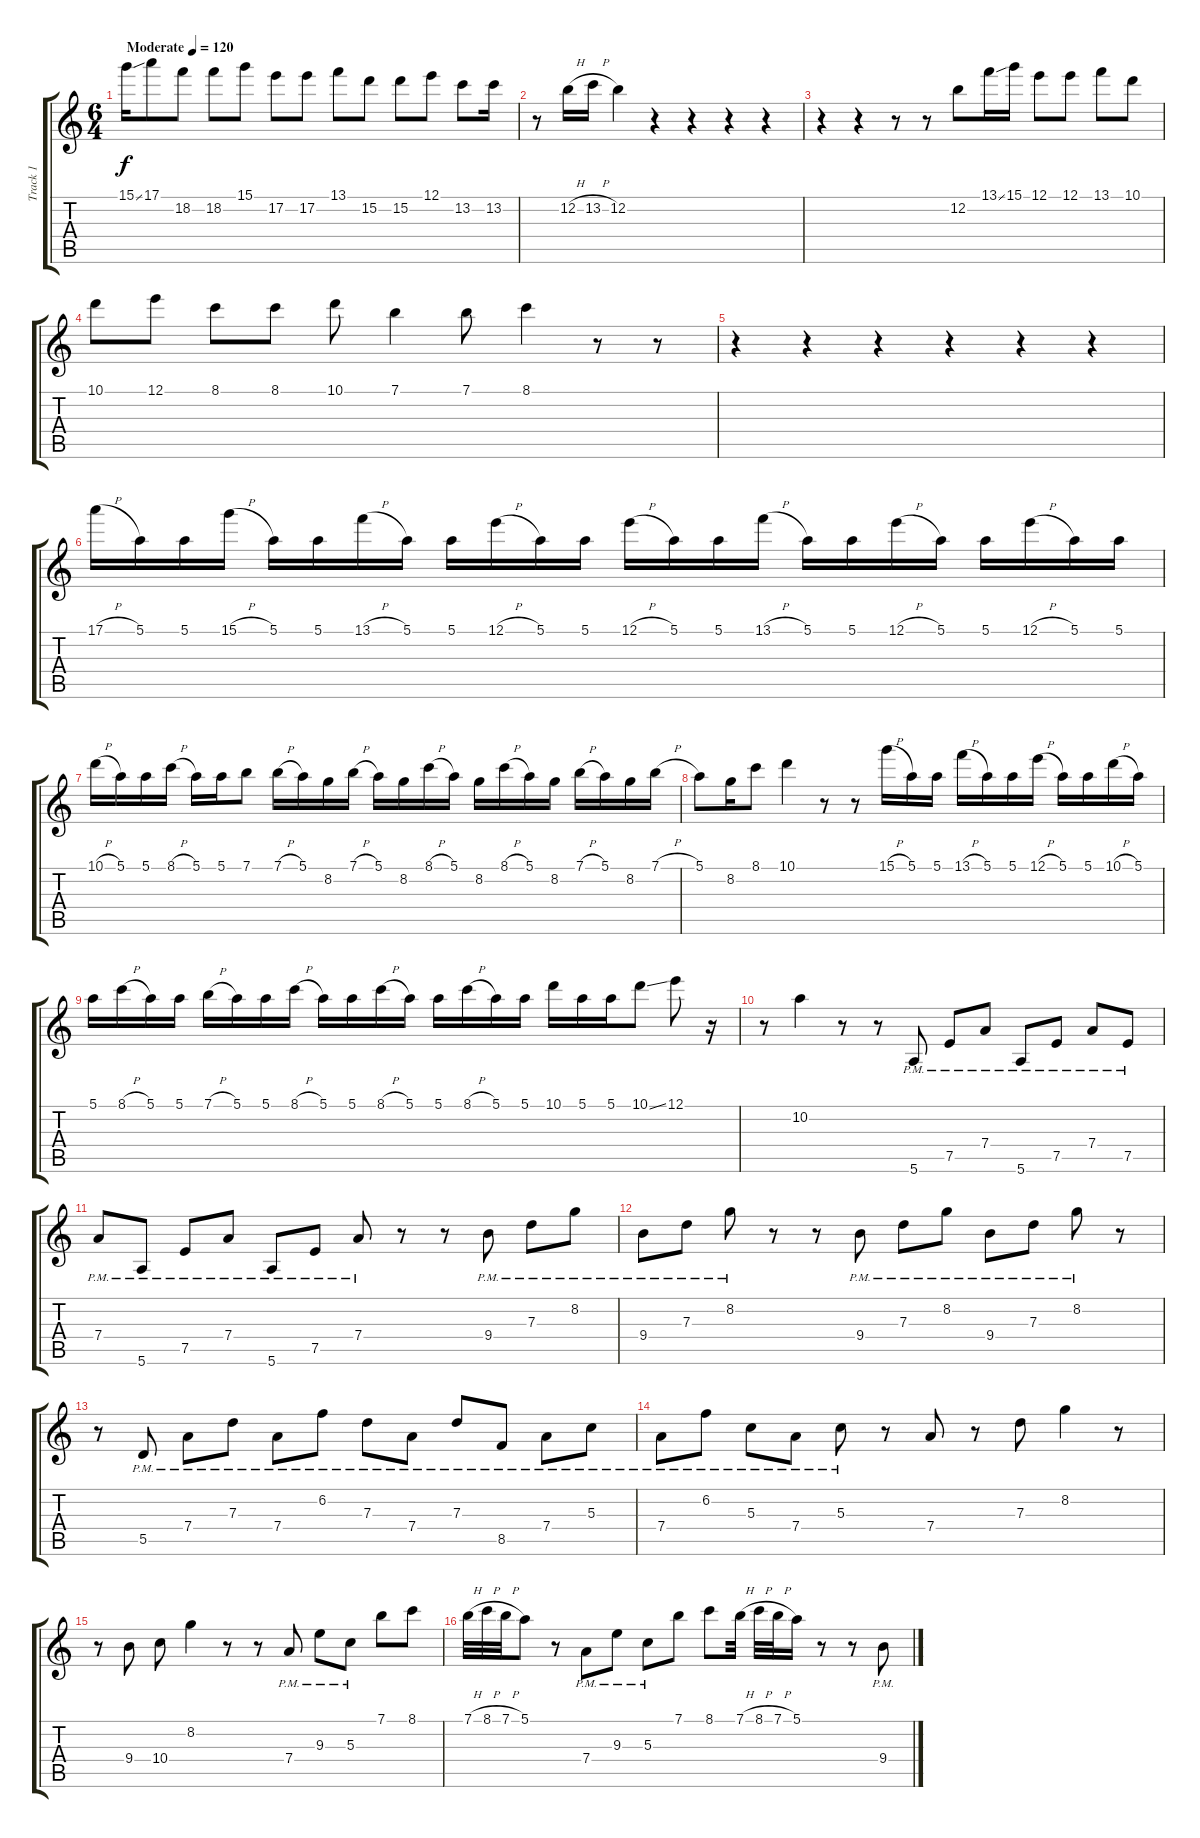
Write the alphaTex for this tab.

\track ("Track 1" "Track 1") {instrument acousticguitarsteel}
\staff {score tabs}
\tuning (E4 B3 G3 D3 A2 E2) {hide}
\ts (6 4)
\tempo (120 "Moderate")
\clef g2
\ks c
15.1{ss}.16{dy f instrument acousticguitarsteel} 17.1.8 18.2.8 18.2.8 15.1.8 17.2.8 17.2.8 13.1.8 15.2.8 15.2.8 12.1.8 13.2.8 13.2.16 |
r.8 12.2{h}.16 13.2{h}.16 12.2.4 r.4 r.4 r.4 r.4 |
r.4 r.4 r.8 r.8 12.2.8 13.1{ss}.16 15.1.16 12.1.8 12.1.8 13.1.8 10.1.8 |
10.1.8 12.1.8 8.1.8 8.1.8 10.1.8 7.1.4 7.1.8 8.1.4 r.8 r.8 |
r.4 r.4 r.4 r.4 r.4 r.4 |
17.1{h}.16 5.1.16 5.1.16 15.1{h}.16 5.1.16 5.1.16 13.1{h}.16 5.1.16 5.1.16 12.1{h}.16 5.1.16 5.1.16 12.1{h}.16 5.1.16 5.1.16 13.1{h}.16 5.1.16 5.1.16 12.1{h}.16 5.1.16 5.1.16 12.1{h}.16 5.1.16 5.1.16 |
10.1{h}.16 5.1.16 5.1.16 8.1{h}.16 5.1.16 5.1.16 7.1.8 7.1{h}.16 5.1.16 8.2.16 7.1{h}.16 5.1.16 8.2.16 8.1{h}.16 5.1.16 8.2.16 8.1{h}.16 5.1.16 8.2.16 7.1{h}.16 5.1.16 8.2.16 7.1{h}.16 |
5.1.8 8.2.16 8.1.8 10.1.4 r.8 r.8 15.1{h}.16 5.1.16 5.1.16 13.1{h}.16 5.1.16 5.1.16 12.1{h}.16 5.1.16 5.1.16 10.1{h}.16 5.1.16 |
5.1.16 8.1{h}.16 5.1.16 5.1.16 7.1{h}.16 5.1.16 5.1.16 8.1{h}.16 5.1.16 5.1.16 8.1{h}.16 5.1.16 5.1.16 8.1{h}.16 5.1.16 5.1.16 10.1.16 5.1.16 5.1.16 10.1{ss}.8 12.1.8 r.16 |
r.8 10.2.4 r.8 r.8 5.6{pm}.8 7.5{pm}.8 7.4{pm}.8 5.6{pm}.8 7.5{pm}.8 7.4{pm}.8 7.5{pm}.8 |
7.4{pm}.8 5.6{pm}.8 7.5{pm}.8 7.4{pm}.8 5.6{pm}.8 7.5{pm}.8 7.4{pm}.8 r.8 r.8 9.4{pm}.8 7.3{pm}.8 8.2{pm}.8 |
9.4{pm}.8 7.3{pm}.8 8.2{pm}.8 r.8 r.8 9.4{pm}.8 7.3{pm}.8 8.2{pm}.8 9.4{pm}.8 7.3{pm}.8 8.2{pm}.8 r.8 |
r.8 5.5{pm}.8 7.4{pm}.8 7.3{pm}.8 7.4{pm}.8 6.2{pm}.8 7.3{pm}.8 7.4{pm}.8 7.3{pm}.8 8.5{pm}.8 7.4{pm}.8 5.3{pm}.8 |
7.4{pm}.8 6.2{pm}.8 5.3{pm}.8 7.4{pm}.8 5.3{pm}.8 r.8 7.4.8 r.8 7.3.8 8.2.4 r.8 |
r.8 9.4.8 10.4.8 8.2.4 r.8 r.8 7.4{pm}.8 9.3{pm}.8 5.3{pm}.8 7.1.8 8.1.8 |
7.1{h}.32 8.1{h}.32 7.1{h}.32 5.1.8 r.8 7.4{pm}.8 9.3{pm}.8 5.3{pm}.8 7.1.8 8.1.8 7.1{h}.32 8.1{h}.32 7.1{h}.32 5.1.16 r.8 r.8 9.4{pm}.8
